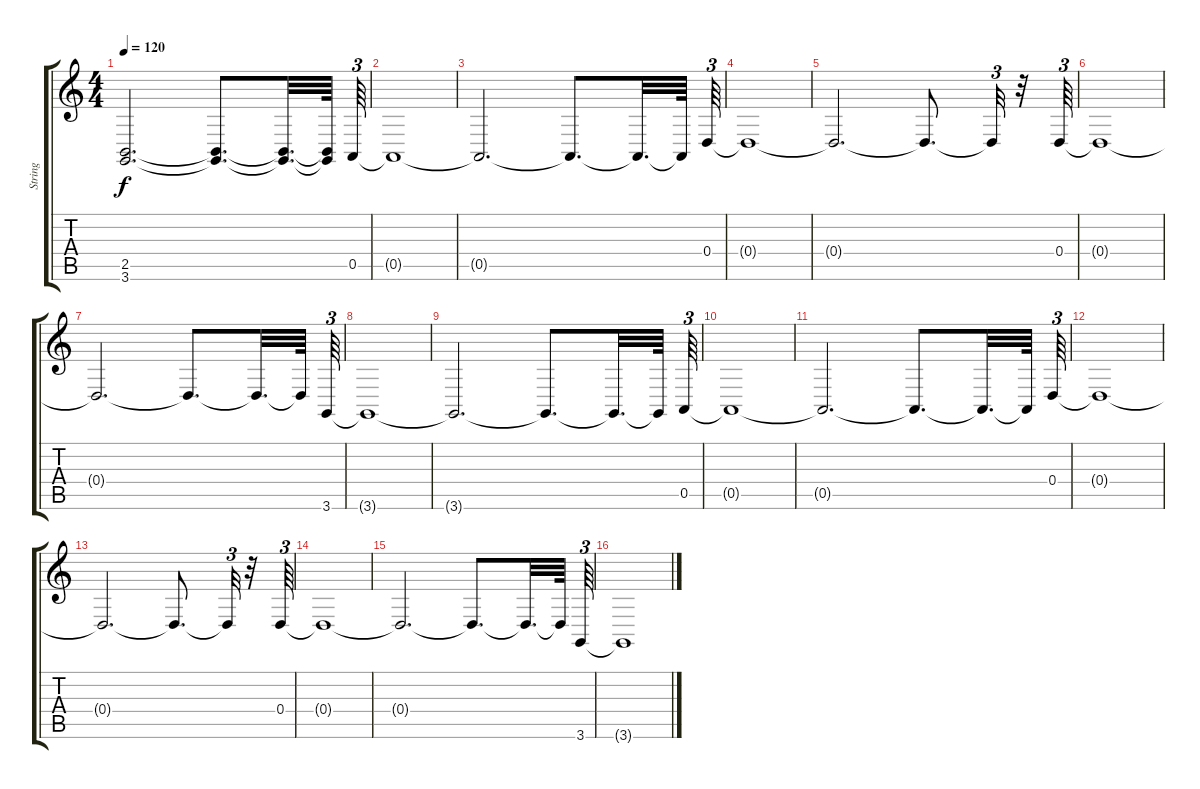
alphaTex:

\track ("String" "String") {instrument synthstrings1}
\staff {score tabs}
\tuning (E4 B3 G3 D3 A2 E2) {hide}
\ts (4 4)
\tempo 120
\clef g2
\ks c
(2.5{t} 3.6{t}).2{d dy f} (2.5{t} 3.6{t}).8{d} (2.5{t} 3.6{t}).32{d} (2.5{t} 3.6{t}).64 0.5.64{tu (3 2)} |
0.5{t}.1 |
0.5{t}.2{d} 0.5{t}.8{d} 0.5{t}.32{d} 0.5{t}.64 0.4.64{tu (3 2)} |
0.4{t}.1 |
0.4{t}.2{d} 0.4{t}.8{d} 0.4{t}.32{tu (3 2)} r.32 0.4.64{tu (3 2)} |
0.4{t}.1 |
0.4{t}.2{d} 0.4{t}.8{d} 0.4{t}.32{d} 0.4{t}.64 3.6.64{tu (3 2)} |
3.6{t}.1 |
3.6{t}.2{d} 3.6{t}.8{d} 3.6{t}.32{d} 3.6{t}.64 0.5.64{tu (3 2)} |
0.5{t}.1 |
0.5{t}.2{d} 0.5{t}.8{d} 0.5{t}.32{d} 0.5{t}.64 0.4.64{tu (3 2)} |
0.4{t}.1 |
0.4{t}.2{d} 0.4{t}.8{d} 0.4{t}.32{tu (3 2)} r.32 0.4.64{tu (3 2)} |
0.4{t}.1 |
0.4{t}.2{d} 0.4{t}.8{d} 0.4{t}.32{d} 0.4{t}.64 3.6.64{tu (3 2)} |
3.6{t}.1
